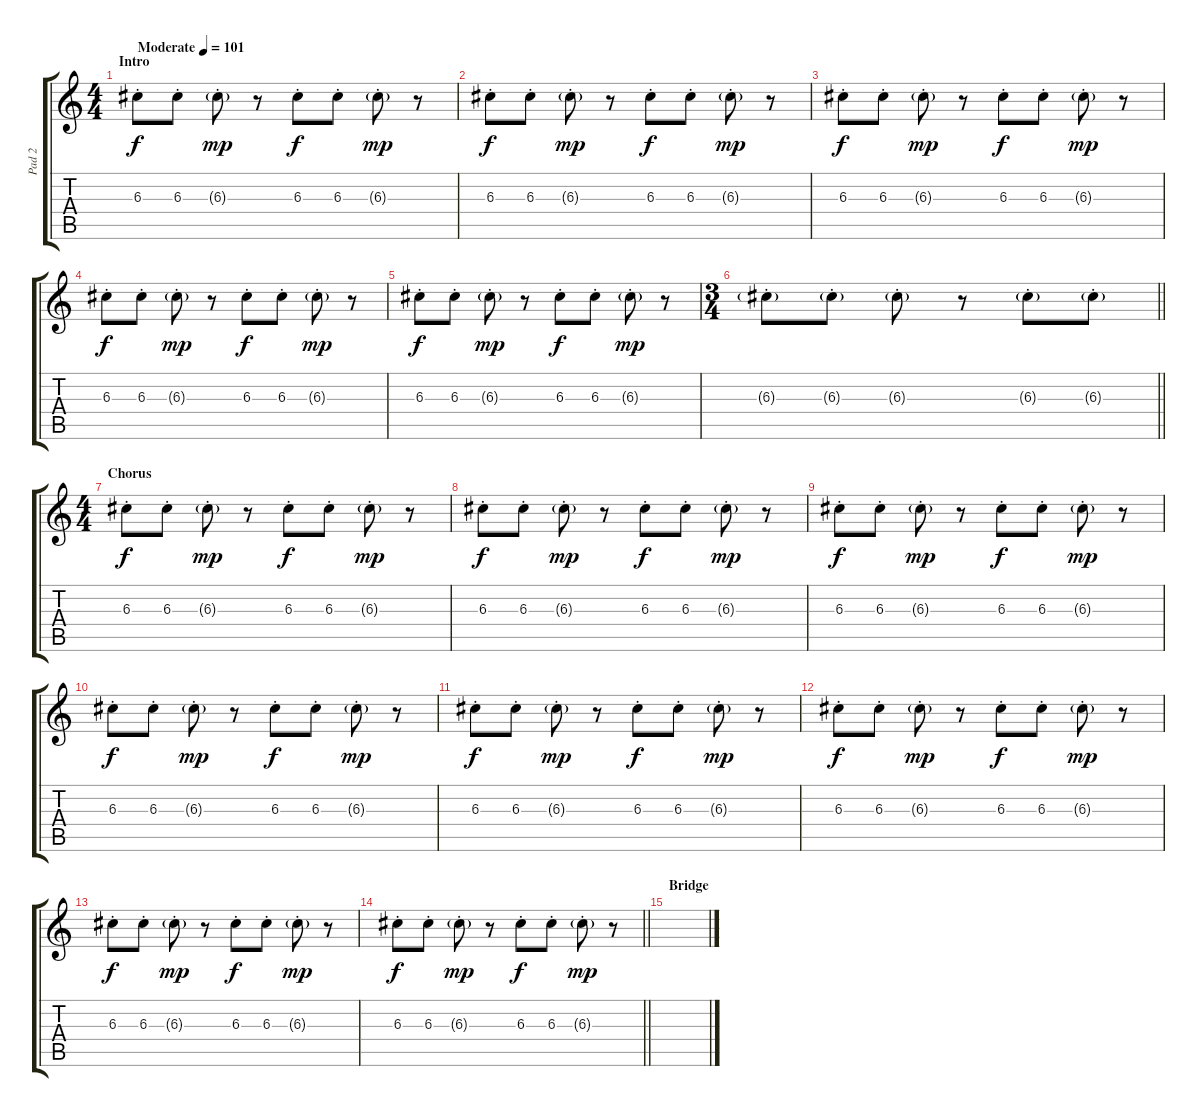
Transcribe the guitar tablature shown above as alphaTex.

\track ("Pad 2" "Pad 2") {instrument overdrivenguitar}
\staff {score tabs}
\tuning (E4 B3 G3 D3 A2 D2) {hide}
\ts (4 4)
\section ("" "Intro")
\tempo (101 "Moderate")
\clef g2
\ks c
6.3{st}.8{dy f instrument overdrivenguitar} 6.3{st}.8 6.3{g st}.8{dy mp} r.8 6.3{st}.8{dy f} 6.3{st}.8 6.3{g st}.8{dy mp} r.8 |
6.3{st}.8{dy f} 6.3{st}.8 6.3{g st}.8{dy mp} r.8 6.3{st}.8{dy f} 6.3{st}.8 6.3{g st}.8{dy mp} r.8 |
6.3{st}.8{dy f} 6.3{st}.8 6.3{g st}.8{dy mp} r.8 6.3{st}.8{dy f} 6.3{st}.8 6.3{g st}.8{dy mp} r.8 |
6.3{st}.8{dy f} 6.3{st}.8 6.3{g st}.8{dy mp} r.8 6.3{st}.8{dy f} 6.3{st}.8 6.3{g st}.8{dy mp} r.8 |
6.3{st}.8{dy f} 6.3{st}.8 6.3{g st}.8{dy mp} r.8 6.3{st}.8{dy f} 6.3{st}.8 6.3{g st}.8{dy mp} r.8 |
\ts (3 4)
\barLineRight lightlight
6.3{g st}.8 6.3{g st}.8 6.3{g st}.8 r.8 6.3{g st}.8 6.3{g st}.8 |
\ts (4 4)
\section ("" "Chorus")
6.3{st}.8{dy f} 6.3{st}.8 6.3{g st}.8{dy mp} r.8 6.3{st}.8{dy f} 6.3{st}.8 6.3{g st}.8{dy mp} r.8 |
6.3{st}.8{dy f} 6.3{st}.8 6.3{g st}.8{dy mp} r.8 6.3{st}.8{dy f} 6.3{st}.8 6.3{g st}.8{dy mp} r.8 |
6.3{st}.8{dy f} 6.3{st}.8 6.3{g st}.8{dy mp} r.8 6.3{st}.8{dy f} 6.3{st}.8 6.3{g st}.8{dy mp} r.8 |
6.3{st}.8{dy f} 6.3{st}.8 6.3{g st}.8{dy mp} r.8 6.3{st}.8{dy f} 6.3{st}.8 6.3{g st}.8{dy mp} r.8 |
6.3{st}.8{dy f} 6.3{st}.8 6.3{g st}.8{dy mp} r.8 6.3{st}.8{dy f} 6.3{st}.8 6.3{g st}.8{dy mp} r.8 |
6.3{st}.8{dy f} 6.3{st}.8 6.3{g st}.8{dy mp} r.8 6.3{st}.8{dy f} 6.3{st}.8 6.3{g st}.8{dy mp} r.8 |
6.3{st}.8{dy f} 6.3{st}.8 6.3{g st}.8{dy mp} r.8 6.3{st}.8{dy f} 6.3{st}.8 6.3{g st}.8{dy mp} r.8 |
\barLineRight lightlight
6.3{st}.8{dy f} 6.3{st}.8 6.3{g st}.8{dy mp} r.8 6.3{st}.8{dy f} 6.3{st}.8 6.3{g st}.8{dy mp} r.8 |
\section ("" "Bridge")
